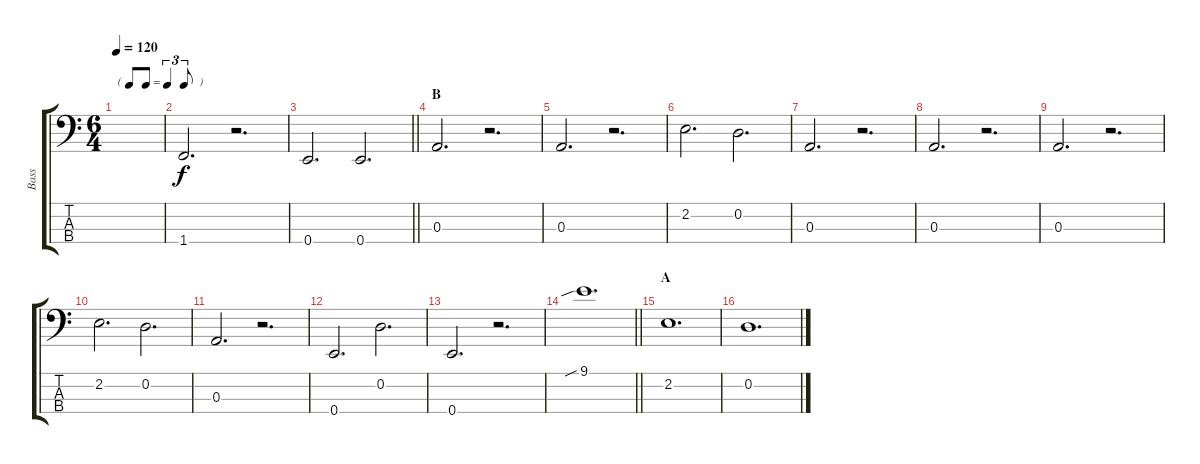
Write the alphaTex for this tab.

\track ("Bass" "Bass") {instrument electricbassfinger}
\staff {score tabs}
\tuning (G2 D2 A1 E1) {hide}
\ts (6 4)
\tf triplet8th
\tempo 120
\clef f4
\ks c
|
1.4.2{d} r.2{d} |
\barLineRight lightlight
0.4.2{d} 0.4.2{d} |
\section ("" "B")
0.3.2{d} r.2{d} |
0.3.2{d} r.2{d} |
2.2.2{d} 0.2.2{d} |
0.3.2{d} r.2{d} |
0.3.2{d} r.2{d} |
0.3.2{d} r.2{d} |
2.2.2{d} 0.2.2{d} |
0.3.2{d} r.2{d} |
0.4.2{d} 0.2.2{d} |
0.4.2{d} r.2{d} |
\barLineRight lightlight
9.1{sib}.1{d} |
\section ("" "A")
2.2.1{d} |
0.2.1{d}
